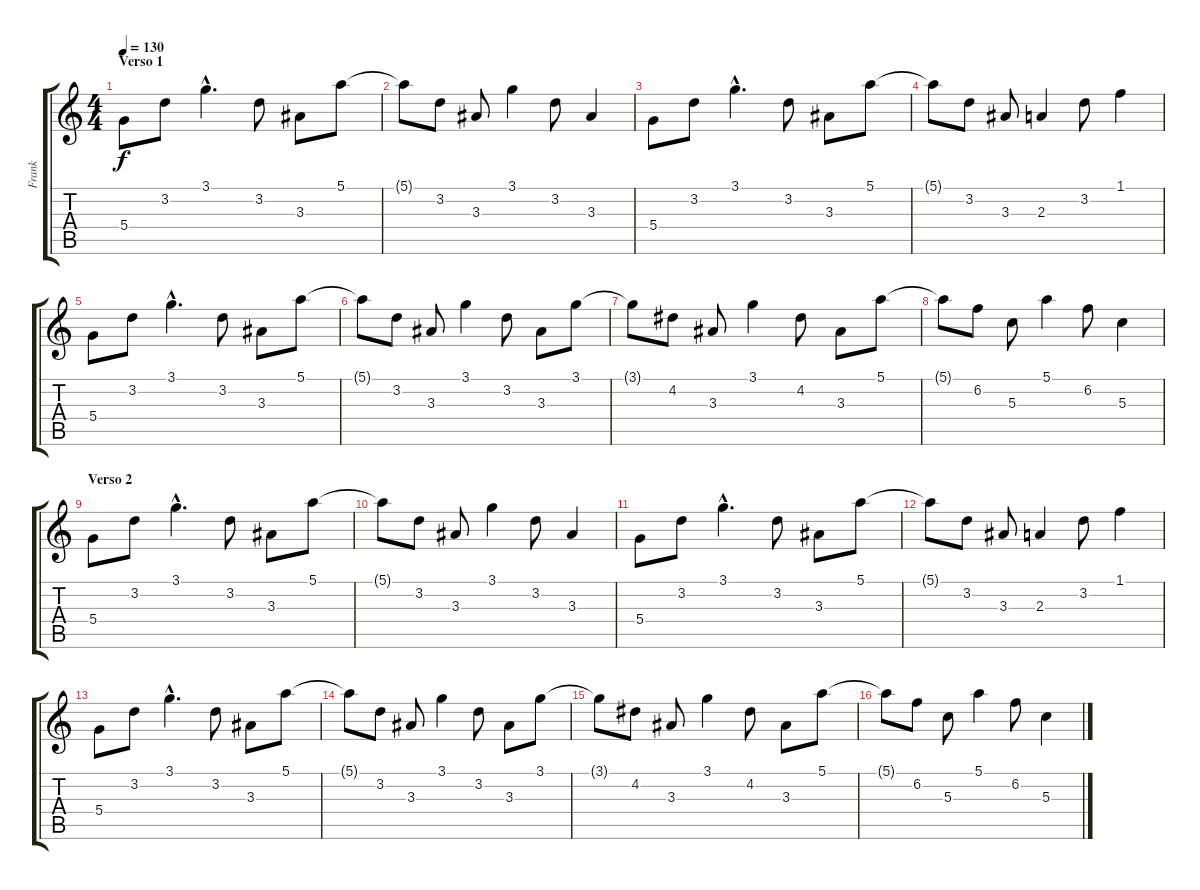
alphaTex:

\track ("Frank" "Frank") {instrument distortionguitar}
\staff {score tabs}
\tuning (E4 B3 G3 D3 A2 E2) {hide}
\ts (4 4)
\section ("" "Verso 1")
\tempo 130
\clef g2
\ks c
5.4.8{dy f} 3.2.8 3.1{hac}.4{d} 3.2.8 3.3.8 5.1.8 |
5.1{t}.8 3.2.8 3.3.8 3.1.4 3.2.8 3.3.4 |
5.4.8 3.2.8 3.1{hac}.4{d} 3.2.8 3.3.8 5.1.8 |
5.1{t}.8 3.2.8 3.3.8 2.3.4 3.2.8 1.1.4 |
5.4.8 3.2.8 3.1{hac}.4{d} 3.2.8 3.3.8 5.1.8 |
5.1{t}.8 3.2.8 3.3.8 3.1.4 3.2.8 3.3.8 3.1.8 |
3.1{t}.8 4.2.8 3.3.8 3.1.4 4.2.8 3.3.8 5.1.8 |
5.1{t}.8 6.2.8 5.3.8 5.1.4 6.2.8 5.3.4 |
\section ("" "Verso 2")
5.4.8{volume 12} 3.2.8 3.1{hac}.4{d} 3.2.8 3.3.8 5.1.8 |
5.1{t}.8 3.2.8 3.3.8 3.1.4 3.2.8 3.3.4 |
5.4.8 3.2.8 3.1{hac}.4{d} 3.2.8 3.3.8 5.1.8 |
5.1{t}.8 3.2.8 3.3.8 2.3.4 3.2.8 1.1.4 |
5.4.8 3.2.8 3.1{hac}.4{d} 3.2.8 3.3.8 5.1.8 |
5.1{t}.8 3.2.8 3.3.8 3.1.4 3.2.8 3.3.8 3.1.8 |
3.1{t}.8 4.2.8 3.3.8 3.1.4 4.2.8 3.3.8 5.1.8 |
5.1{t}.8 6.2.8 5.3.8 5.1.4 6.2.8 5.3.4
